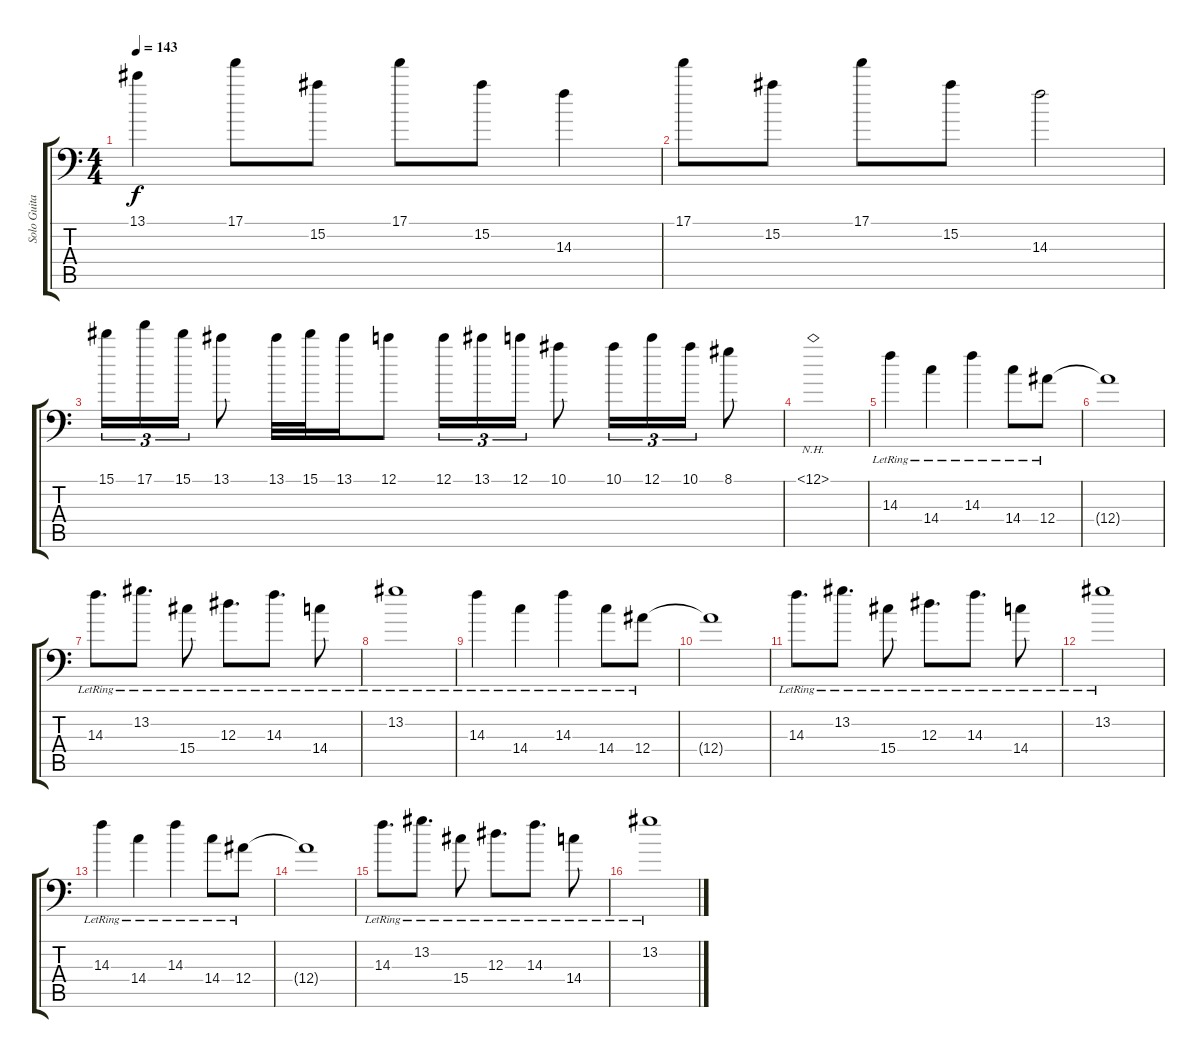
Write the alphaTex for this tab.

\track ("Solo Guitar" "Solo Guita") {instrument distortionguitar}
\staff {score tabs}
\tuning (C4 G3 Eb3 Bb2 F2 Bb1) {hide}
\ts (4 4)
\tempo 143
\clef f4
\ks c
13.1{t}.4{dy f} 17.1.8 15.2.8 17.1.8 15.2.8 14.3.4 |
17.1.8 15.2.8 17.1.8 15.2.8 14.3.2 |
15.1.16{tu (3 2)} 17.1.16{tu (3 2)} 15.1.16{tu (3 2)} 13.1.8 13.1.32 15.1.32 13.1.16 12.1.8 12.1.16{tu (3 2)} 13.1.16{tu (3 2)} 12.1.16{tu (3 2)} 10.1.8 10.1.16{tu (3 2)} 12.1.16{tu (3 2)} 10.1.16{tu (3 2)} 8.1.8 |
12.1{nh}.1 |
14.3{lr}.4{volume 11} 14.4{lr}.4 14.3{lr}.4 14.4{lr}.8 12.4{lr}.8 |
12.4{t}.1 |
14.3{lr}.8{d} 13.2{lr}.8{d} 15.4{lr}.8 12.3{lr}.8{d} 14.3{lr}.8{d} 14.4{lr}.8 |
13.2{lr}.1 |
14.3{lr}.4 14.4{lr}.4 14.3{lr}.4 14.4{lr}.8 12.4{lr}.8 |
12.4{t}.1 |
14.3{lr}.8{d} 13.2{lr}.8{d} 15.4{lr}.8 12.3{lr}.8{d} 14.3{lr}.8{d} 14.4{lr}.8 |
13.2{lr}.1 |
14.3{lr}.4 14.4{lr}.4 14.3{lr}.4 14.4{lr}.8 12.4{lr}.8 |
12.4{t}.1 |
14.3{lr}.8{d} 13.2{lr}.8{d} 15.4{lr}.8 12.3{lr}.8{d} 14.3{lr}.8{d} 14.4{lr}.8 |
13.2{lr}.1
